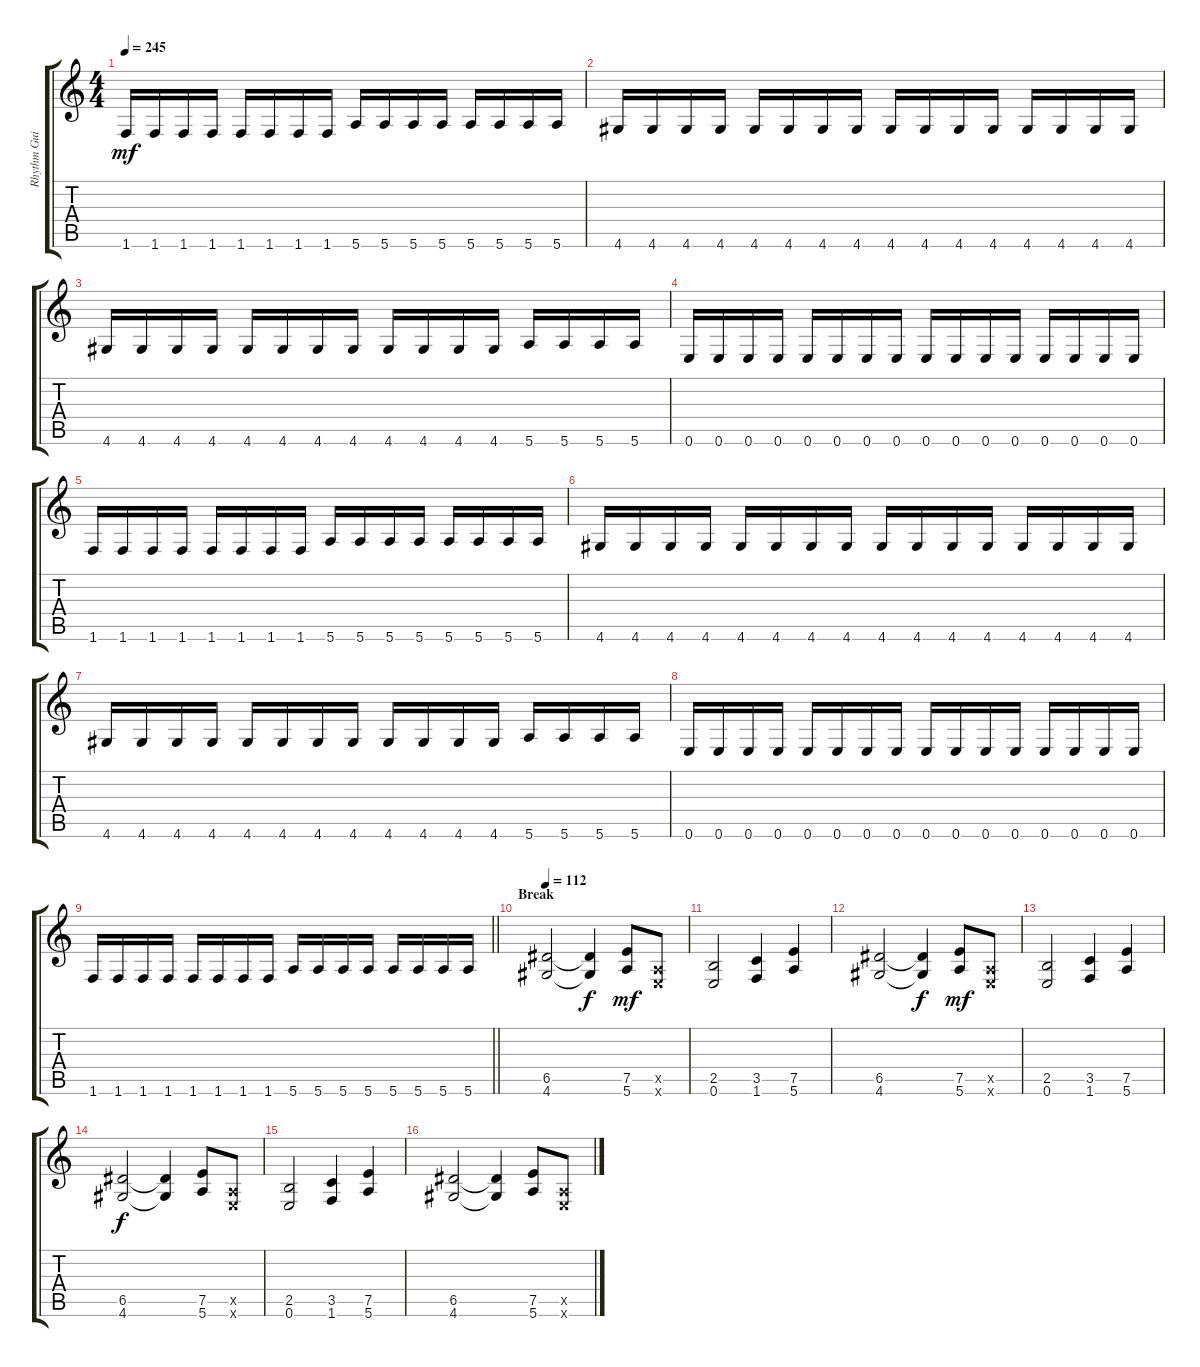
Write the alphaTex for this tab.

\track ("Rhythm Guitar" "Rhythm Gui") {instrument overdrivenguitar}
\staff {score tabs}
\tuning (E4 B3 G3 D3 A2 E2) {hide}
\ts (4 4)
\tempo 245
\clef g2
\ks c
1.6.16{dy mf} 1.6.16 1.6.16 1.6.16 1.6.16 1.6.16 1.6.16 1.6.16 5.6.16 5.6.16 5.6.16 5.6.16 5.6.16 5.6.16 5.6.16 5.6.16 |
4.6.16 4.6.16 4.6.16 4.6.16 4.6.16 4.6.16 4.6.16 4.6.16 4.6.16 4.6.16 4.6.16 4.6.16 4.6.16 4.6.16 4.6.16 4.6.16 |
4.6.16 4.6.16 4.6.16 4.6.16 4.6.16 4.6.16 4.6.16 4.6.16 4.6.16 4.6.16 4.6.16 4.6.16 5.6.16 5.6.16 5.6.16 5.6.16 |
0.6.16 0.6.16 0.6.16 0.6.16 0.6.16 0.6.16 0.6.16 0.6.16 0.6.16 0.6.16 0.6.16 0.6.16 0.6.16 0.6.16 0.6.16 0.6.16 |
1.6.16 1.6.16 1.6.16 1.6.16 1.6.16 1.6.16 1.6.16 1.6.16 5.6.16 5.6.16 5.6.16 5.6.16 5.6.16 5.6.16 5.6.16 5.6.16 |
4.6.16 4.6.16 4.6.16 4.6.16 4.6.16 4.6.16 4.6.16 4.6.16 4.6.16 4.6.16 4.6.16 4.6.16 4.6.16 4.6.16 4.6.16 4.6.16 |
4.6.16 4.6.16 4.6.16 4.6.16 4.6.16 4.6.16 4.6.16 4.6.16 4.6.16 4.6.16 4.6.16 4.6.16 5.6.16 5.6.16 5.6.16 5.6.16 |
0.6.16 0.6.16 0.6.16 0.6.16 0.6.16 0.6.16 0.6.16 0.6.16 0.6.16 0.6.16 0.6.16 0.6.16 0.6.16 0.6.16 0.6.16 0.6.16 |
\barLineRight lightlight
1.6.16 1.6.16 1.6.16 1.6.16 1.6.16 1.6.16 1.6.16 1.6.16 5.6.16 5.6.16 5.6.16 5.6.16 5.6.16 5.6.16 5.6.16 5.6.16 |
\section ("" "Break")
\tempo 112
(6.5 4.6).2 (6.5{t} 4.6{t}).4{dy f} (7.5 5.6).8{dy mf} (0.5{x} 0.6{x}).8 |
(2.5 0.6).2 (3.5 1.6).4 (7.5 5.6).4 |
(6.5 4.6).2 (6.5{t} 4.6{t}).4{dy f} (7.5 5.6).8{dy mf} (0.5{x} 0.6{x}).8 |
(2.5 0.6).2 (3.5 1.6).4 (7.5 5.6).4 |
(6.5 4.6).2{dy f} (6.5{t} 4.6{t}).4 (7.5 5.6).8 (0.5{x} 0.6{x}).8 |
(2.5 0.6).2 (3.5 1.6).4 (7.5 5.6).4 |
(6.5 4.6).2 (6.5{t} 4.6{t}).4 (7.5 5.6).8 (0.5{x} 0.6{x}).8
